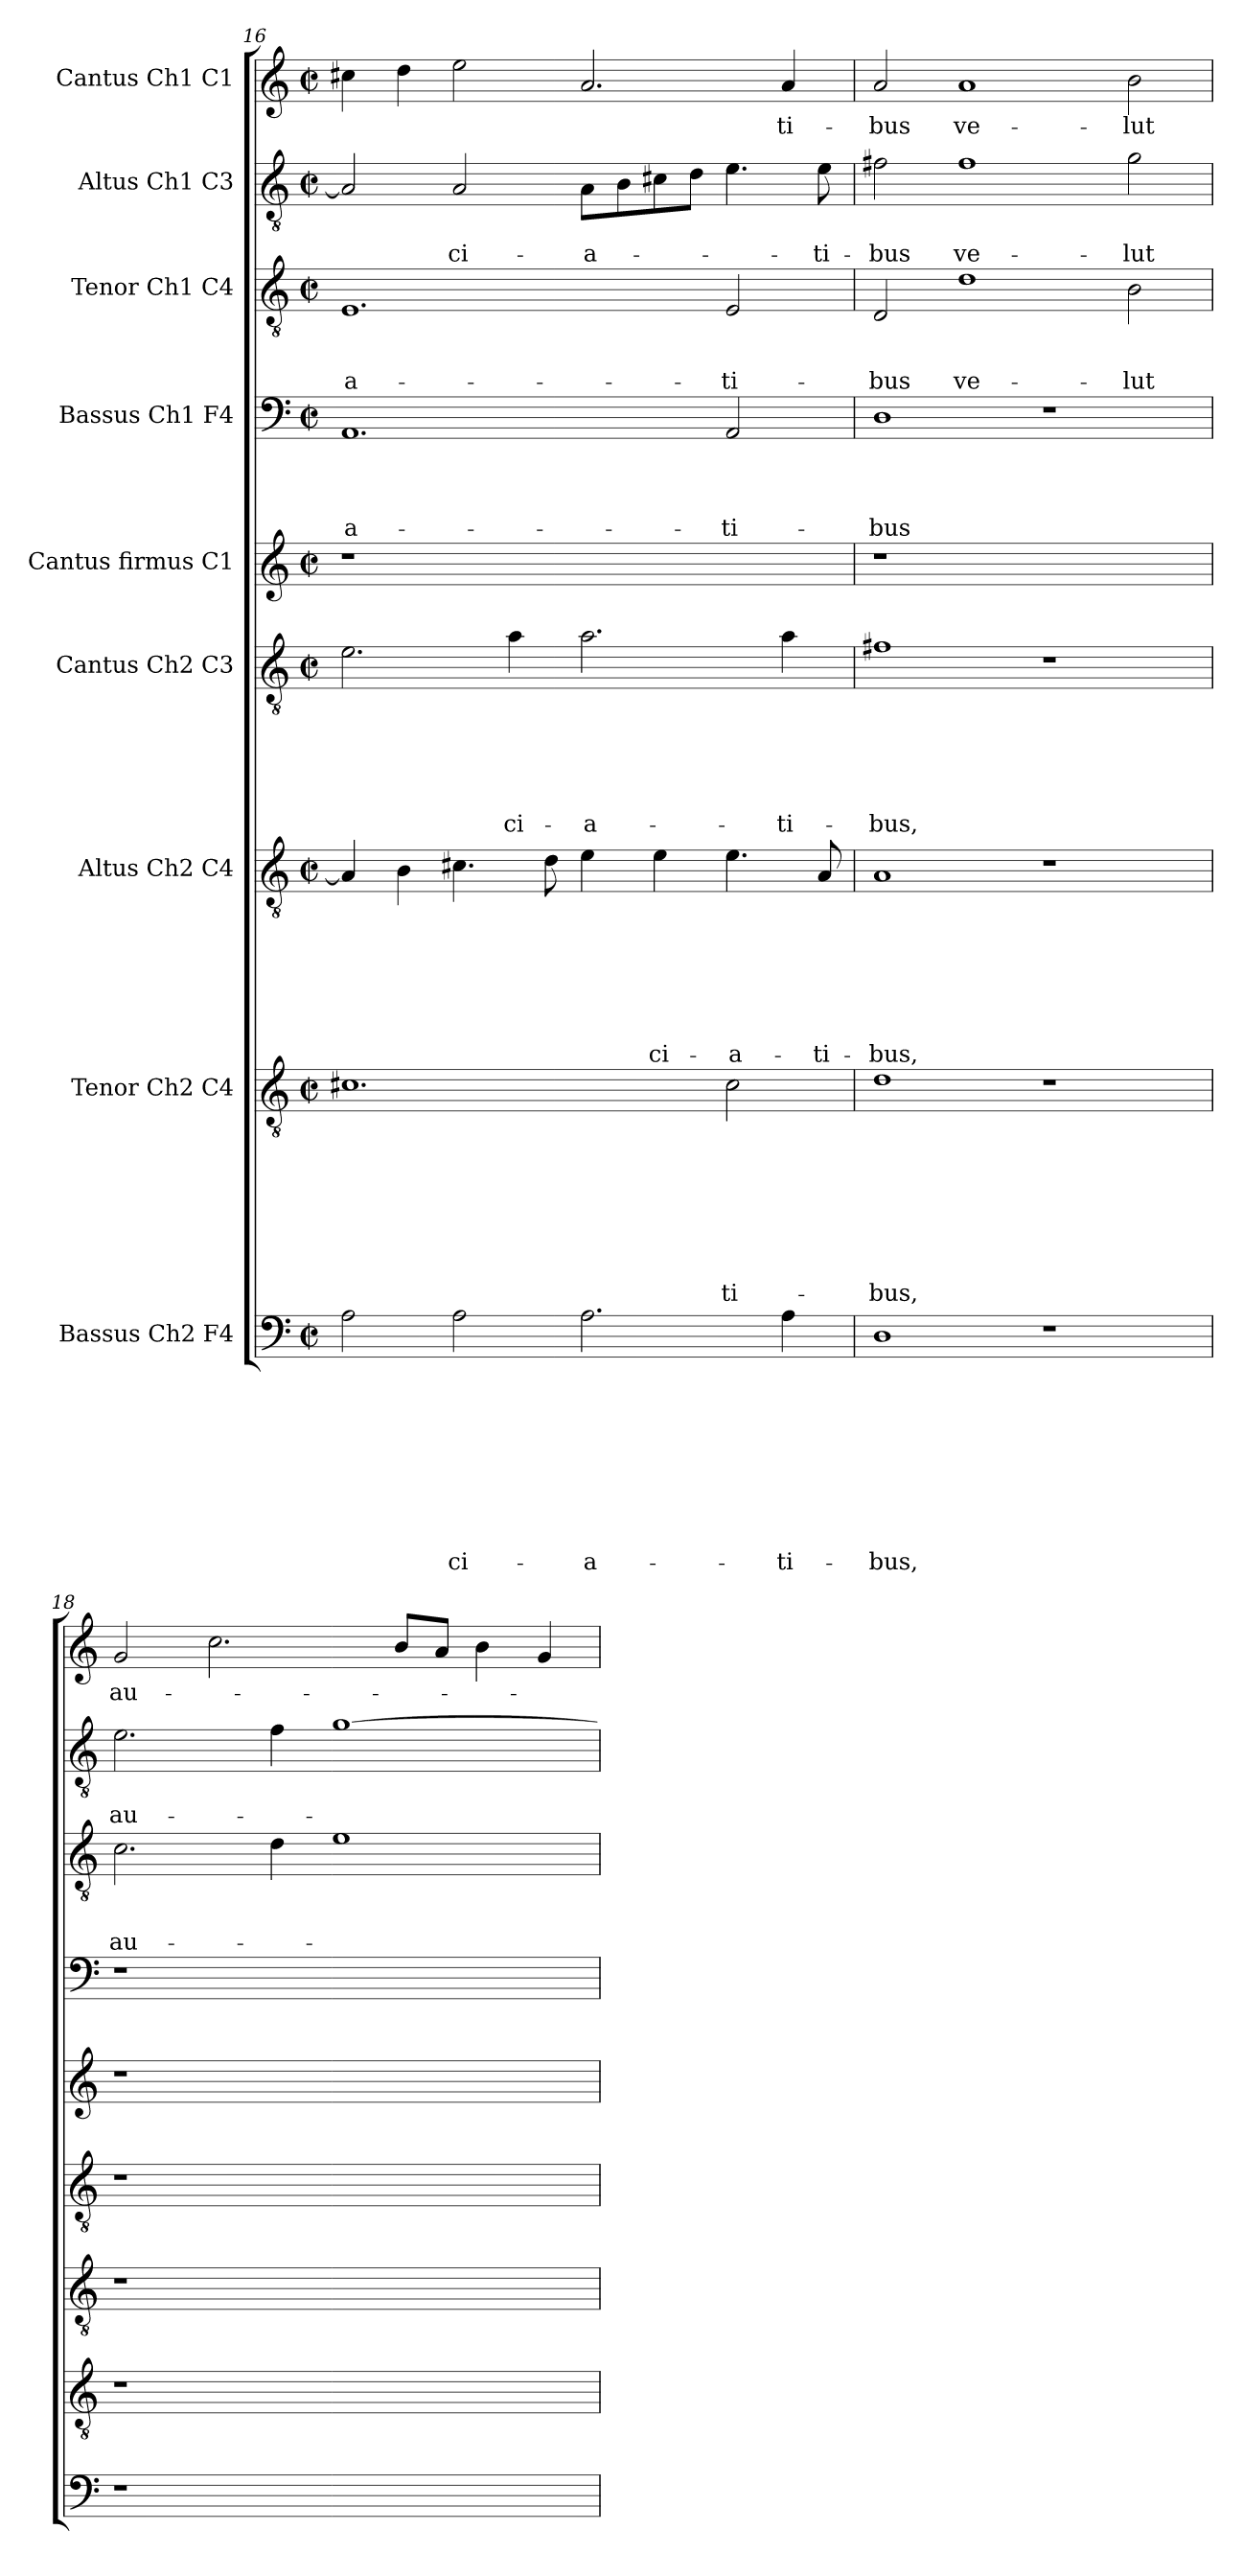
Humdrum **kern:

**kern	**text	**text	**text	**text	**text	**text	**text	**text	**text	**kern	**text	**text	**text	**text	**text	**text	**text	**text	**kern	**text	**text	**text	**text	**text	**text	**text	**kern	**text	**text	**text	**text	**text	**text	**kern	**kern	**text	**text	**text	**text	**kern	**text	**text	**text	**kern	**text	**text	**kern	**text
*part9	*part9	*part9	*part9	*part9	*part9	*part9	*part9	*part9	*part9	*part8	*part8	*part8	*part8	*part8	*part8	*part8	*part8	*part8	*part7	*part7	*part7	*part7	*part7	*part7	*part7	*part7	*part6	*part6	*part6	*part6	*part6	*part6	*part6	*part5	*part4	*part4	*part4	*part4	*part4	*part3	*part3	*part3	*part3	*part2	*part2	*part2	*part1	*part1
*staff9	*staff9	*staff9	*staff9	*staff9	*staff9	*staff9	*staff9	*staff9	*staff9	*staff8	*staff8	*staff8	*staff8	*staff8	*staff8	*staff8	*staff8	*staff8	*staff7	*staff7	*staff7	*staff7	*staff7	*staff7	*staff7	*staff7	*staff6	*staff6	*staff6	*staff6	*staff6	*staff6	*staff6	*staff5	*staff4	*staff4	*staff4	*staff4	*staff4	*staff3	*staff3	*staff3	*staff3	*staff2	*staff2	*staff2	*staff1	*staff1
*I"Bassus Ch2 F4	*	*	*	*	*	*	*	*	*	*I"Tenor Ch2 C4	*	*	*	*	*	*	*	*	*I"Altus Ch2 C4	*	*	*	*	*	*	*	*I"Cantus Ch2 C3	*	*	*	*	*	*	*I"Cantus  firmus C1	*I"Bassus Ch1 F4	*	*	*	*	*I"Tenor Ch1 C4	*	*	*	*I"Altus Ch1 C3	*	*	*I"Cantus Ch1 C1	*
!!LO:LB:g=z
*clefF4	*	*	*	*	*	*	*	*	*	*clefGv2	*	*	*	*	*	*	*	*	*clefGv2	*	*	*	*	*	*	*	*clefGv2	*	*	*	*	*	*	*clefG2	*clefF4	*	*	*	*	*clefGv2	*	*	*	*clefGv2	*	*	*clefG2	*
*k[]	*	*	*	*	*	*	*	*	*	*k[]	*	*	*	*	*	*	*	*	*k[]	*	*	*	*	*	*	*	*k[]	*	*	*	*	*	*	*k[]	*k[]	*	*	*	*	*k[]	*	*	*	*k[]	*	*	*k[]	*
*C:	*	*	*	*	*	*	*	*	*	*C:	*	*	*	*	*	*	*	*	*C:	*	*	*	*	*	*	*	*C:	*	*	*	*	*	*	*C:	*C:	*	*	*	*	*C:	*	*	*	*C:	*	*	*C:	*
*M2/2	*	*	*	*	*	*	*	*	*	*M2/2	*	*	*	*	*	*	*	*	*M2/2	*	*	*	*	*	*	*	*M2/2	*	*	*	*	*	*	*M2/2	*M2/2	*	*	*	*	*M2/2	*	*	*	*M2/2	*	*	*M2/2	*
*met(c|)	*	*	*	*	*	*	*	*	*	*met(c|)	*	*	*	*	*	*	*	*	*met(c|)	*	*	*	*	*	*	*	*met(c|)	*	*	*	*	*	*	*met(c|)	*met(c|)	*	*	*	*	*met(c|)	*	*	*	*met(c|)	*	*	*met(c|)	*
=16	=16	=16	=16	=16	=16	=16	=16	=16	=16	=16	=16	=16	=16	=16	=16	=16	=16	=16	=16	=16	=16	=16	=16	=16	=16	=16	=16	=16	=16	=16	=16	=16	=16	=16	=16	=16	=16	=16	=16	=16	=16	=16	=16	=16	=16	=16	=16	=16
2A\	.	.	.	.	.	.	.	.	.	1.c#X	.	.	.	.	.	.	.	.	4A/]	.	.	.	.	.	.	.	2.e\	.	.	.	.	.	.	1r	1.AA	.	.	.	-a-	1.E	.	.	-a-	2A/]	.	.	4cc#X\	.
.	.	.	.	.	.	.	.	.	.	.	.	.	.	.	.	.	.	.	4B\	.	.	.	.	.	.	.	.	.	.	.	.	.	.	.	.	.	.	.	.	.	.	.	.	.	.	.	4dd\	.
2A\	.	.	.	.	.	.	.	.	-ci-	.	.	.	.	.	.	.	.	.	4.c#X\	.	.	.	.	.	.	.	.	.	.	.	.	.	.	.	.	.	.	.	.	.	.	.	.	2A/	.	-ci-	2ee\	.
.	.	.	.	.	.	.	.	.	.	.	.	.	.	.	.	.	.	.	.	.	.	.	.	.	.	.	4a\	.	.	.	.	.	-ci-	.	.	.	.	.	.	.	.	.	.	.	.	.	.	.
.	.	.	.	.	.	.	.	.	.	.	.	.	.	.	.	.	.	.	8d\	.	.	.	.	.	.	.	.	.	.	.	.	.	.	.	.	.	.	.	.	.	.	.	.	.	.	.	.	.
2.A\	.	.	.	.	.	.	.	.	-a-	.	.	.	.	.	.	.	.	.	4e\	.	.	.	.	.	.	.	2.a\	.	.	.	.	.	-a-	1ryy	.	.	.	.	.	.	.	.	.	8A\L	.	-a-	2.a/	.
.	.	.	.	.	.	.	.	.	.	.	.	.	.	.	.	.	.	.	.	.	.	.	.	.	.	.	.	.	.	.	.	.	.	.	.	.	.	.	.	.	.	.	.	8B\	.	.	.	.
.	.	.	.	.	.	.	.	.	.	.	.	.	.	.	.	.	.	.	4e\	.	.	.	.	.	.	-ci-	.	.	.	.	.	.	.	.	.	.	.	.	.	.	.	.	.	8c#X\	.	.	.	.
.	.	.	.	.	.	.	.	.	.	.	.	.	.	.	.	.	.	.	.	.	.	.	.	.	.	.	.	.	.	.	.	.	.	.	.	.	.	.	.	.	.	.	.	8d\J	.	.	.	.
.	.	.	.	.	.	.	.	.	.	2c#\	.	.	.	.	.	.	.	-ti-	4.e\	.	.	.	.	.	.	-a-	.	.	.	.	.	.	.	.	2AA/	.	.	.	-ti-	2E/	.	.	-ti-	4.e\	.	.	.	.
4A\	.	.	.	.	.	.	.	.	-ti-	.	.	.	.	.	.	.	.	.	.	.	.	.	.	.	.	.	4a\	.	.	.	.	.	-ti-	.	.	.	.	.	.	.	.	.	.	.	.	.	4a/	-ti-
.	.	.	.	.	.	.	.	.	.	.	.	.	.	.	.	.	.	.	8A/	.	.	.	.	.	.	-ti-	.	.	.	.	.	.	.	.	.	.	.	.	.	.	.	.	.	8e\	.	-ti-	.	.
=17	=17	=17	=17	=17	=17	=17	=17	=17	=17	=17	=17	=17	=17	=17	=17	=17	=17	=17	=17	=17	=17	=17	=17	=17	=17	=17	=17	=17	=17	=17	=17	=17	=17	=17	=17	=17	=17	=17	=17	=17	=17	=17	=17	=17	=17	=17	=17	=17
1D	.	.	.	.	.	.	.	.	-bus,	1d	.	.	.	.	.	.	.	-bus,	1A	.	.	.	.	.	.	-bus,	1f#X	.	.	.	.	.	-bus,	1r	1D	.	.	.	-bus	2D/	.	.	-bus	2f#X\	.	-bus	2a/	-bus
.	.	.	.	.	.	.	.	.	.	.	.	.	.	.	.	.	.	.	.	.	.	.	.	.	.	.	.	.	.	.	.	.	.	.	.	.	.	.	.	1d	.	.	ve-	1f#	.	ve-	1a	ve-
1r	.	.	.	.	.	.	.	.	.	1r	.	.	.	.	.	.	.	.	1r	.	.	.	.	.	.	.	1r	.	.	.	.	.	.	1ryy	1r	.	.	.	.	.	.	.	.	.	.	.	.	.
.	.	.	.	.	.	.	.	.	.	.	.	.	.	.	.	.	.	.	.	.	.	.	.	.	.	.	.	.	.	.	.	.	.	.	.	.	.	.	.	2B\	.	.	-lut	2g\	.	-lut	2b\	-lut
=18	=18	=18	=18	=18	=18	=18	=18	=18	=18	=18	=18	=18	=18	=18	=18	=18	=18	=18	=18	=18	=18	=18	=18	=18	=18	=18	=18	=18	=18	=18	=18	=18	=18	=18	=18	=18	=18	=18	=18	=18	=18	=18	=18	=18	=18	=18	=18	=18
1r	.	.	.	.	.	.	.	.	.	1r	.	.	.	.	.	.	.	.	1r	.	.	.	.	.	.	.	1r	.	.	.	.	.	.	1r	1r	.	.	.	.	2.c\	.	.	au-	2.e\	.	au-	2g/	au-
.	.	.	.	.	.	.	.	.	.	.	.	.	.	.	.	.	.	.	.	.	.	.	.	.	.	.	.	.	.	.	.	.	.	.	.	.	.	.	.	.	.	.	.	.	.	.	2.cc\	.
.	.	.	.	.	.	.	.	.	.	.	.	.	.	.	.	.	.	.	.	.	.	.	.	.	.	.	.	.	.	.	.	.	.	.	.	.	.	.	.	4d\	.	.	.	4f\	.	.	.	.
1ryy	.	.	.	.	.	.	.	.	.	1ryy	.	.	.	.	.	.	.	.	1ryy	.	.	.	.	.	.	.	1ryy	.	.	.	.	.	.	1ryy	1ryy	.	.	.	.	1e	.	.	.	[1g	.	.	.	.
.	.	.	.	.	.	.	.	.	.	.	.	.	.	.	.	.	.	.	.	.	.	.	.	.	.	.	.	.	.	.	.	.	.	.	.	.	.	.	.	.	.	.	.	.	.	.	8b/L	.
.	.	.	.	.	.	.	.	.	.	.	.	.	.	.	.	.	.	.	.	.	.	.	.	.	.	.	.	.	.	.	.	.	.	.	.	.	.	.	.	.	.	.	.	.	.	.	8a/J	.
.	.	.	.	.	.	.	.	.	.	.	.	.	.	.	.	.	.	.	.	.	.	.	.	.	.	.	.	.	.	.	.	.	.	.	.	.	.	.	.	.	.	.	.	.	.	.	4b\	.
.	.	.	.	.	.	.	.	.	.	.	.	.	.	.	.	.	.	.	.	.	.	.	.	.	.	.	.	.	.	.	.	.	.	.	.	.	.	.	.	.	.	.	.	.	.	.	4g/	.
=	=	=	=	=	=	=	=	=	=	=	=	=	=	=	=	=	=	=	=	=	=	=	=	=	=	=	=	=	=	=	=	=	=	=	=	=	=	=	=	=	=	=	=	=	=	=	=	=
*-	*-	*-	*-	*-	*-	*-	*-	*-	*-	*-	*-	*-	*-	*-	*-	*-	*-	*-	*-	*-	*-	*-	*-	*-	*-	*-	*-	*-	*-	*-	*-	*-	*-	*-	*-	*-	*-	*-	*-	*-	*-	*-	*-	*-	*-	*-	*-	*-
